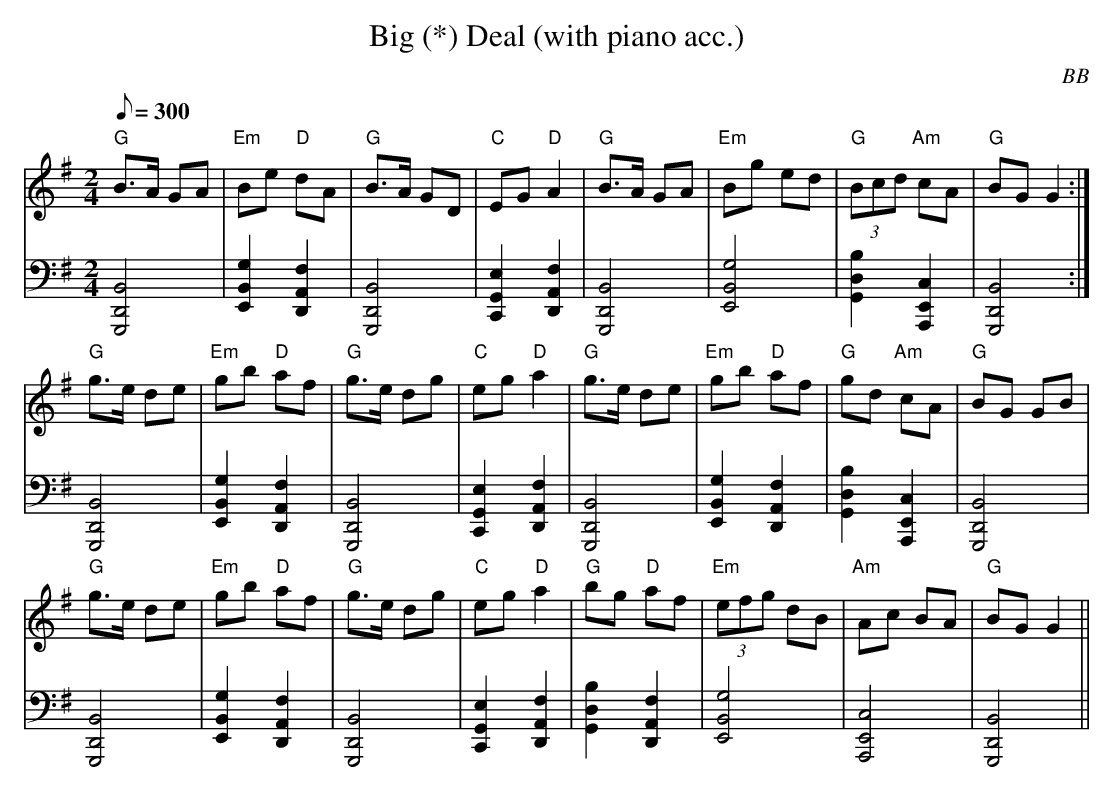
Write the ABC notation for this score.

X:1
T: Big (*) Deal (with piano acc.)
C: BB
M: 2/4
L: 1/8
Q: 300
V: 1 program 1 73 %flute
V: 2 volume=70 clef=bass m=D program 1 00
K: G
[V:1] "G"B>A GA|"Em"Be "D"dA|"G"B>A GD|"C"EG "D"A2|"G"B>A GA|"Em"Bg ed|\
"G"(3Bcd "Am"cA|"G"BG G2 :|
[V:2] [G,,4D,4B,4]|[E,2B,2G2][D,2A,2F2]|[G,,4D,4B,4]|[C,2G,2E2][D,2A,2F2]|\
[G,,4D,4B,4]|[E,4B,4G4]|[G,2D2B2][A,,2E,2C2]|[G,,4D,4B,4] :|
[V:1] "G"g>e de|"Em"gb "D"af|"G"g>e dg|"C"eg "D"a2|"G"g>e de|"Em"gb "D"af|\
"G"gd "Am"cA | "G"BG GB |
[V:2] [G,,4D,4B,4]|[E,2B,2G2][D,2A,2F2]|[G,,4D,4B,4]|[C,2G,2E2][D,2A,2F2]|\
[G,,4D,4B,4]|[E,2B,2G2][D,2A,2F2]|[G,2D2B2][A,,2E,2C2]|[G,,4D,4B,4]|
[V:1] "G"g>e de|"Em"gb "D"af|"G"g>e dg|"C"eg "D"a2|"G"bg "D"af|"Em"(3efg dB|\
"Am"Ac BA |"G"BG G2 ||
[V:2] [G,,4D,4B,4]|[E,2B,2G2][D,2A,2F2]|[G,,4D,4B,4]|[C,2G,2E2][D,2A,2F2]|\
[G,2D2B2][D,2A,2F2]|[E,4B,4G4]|[A,,4E,4C4]|[G,,4D,4B,4] ||
